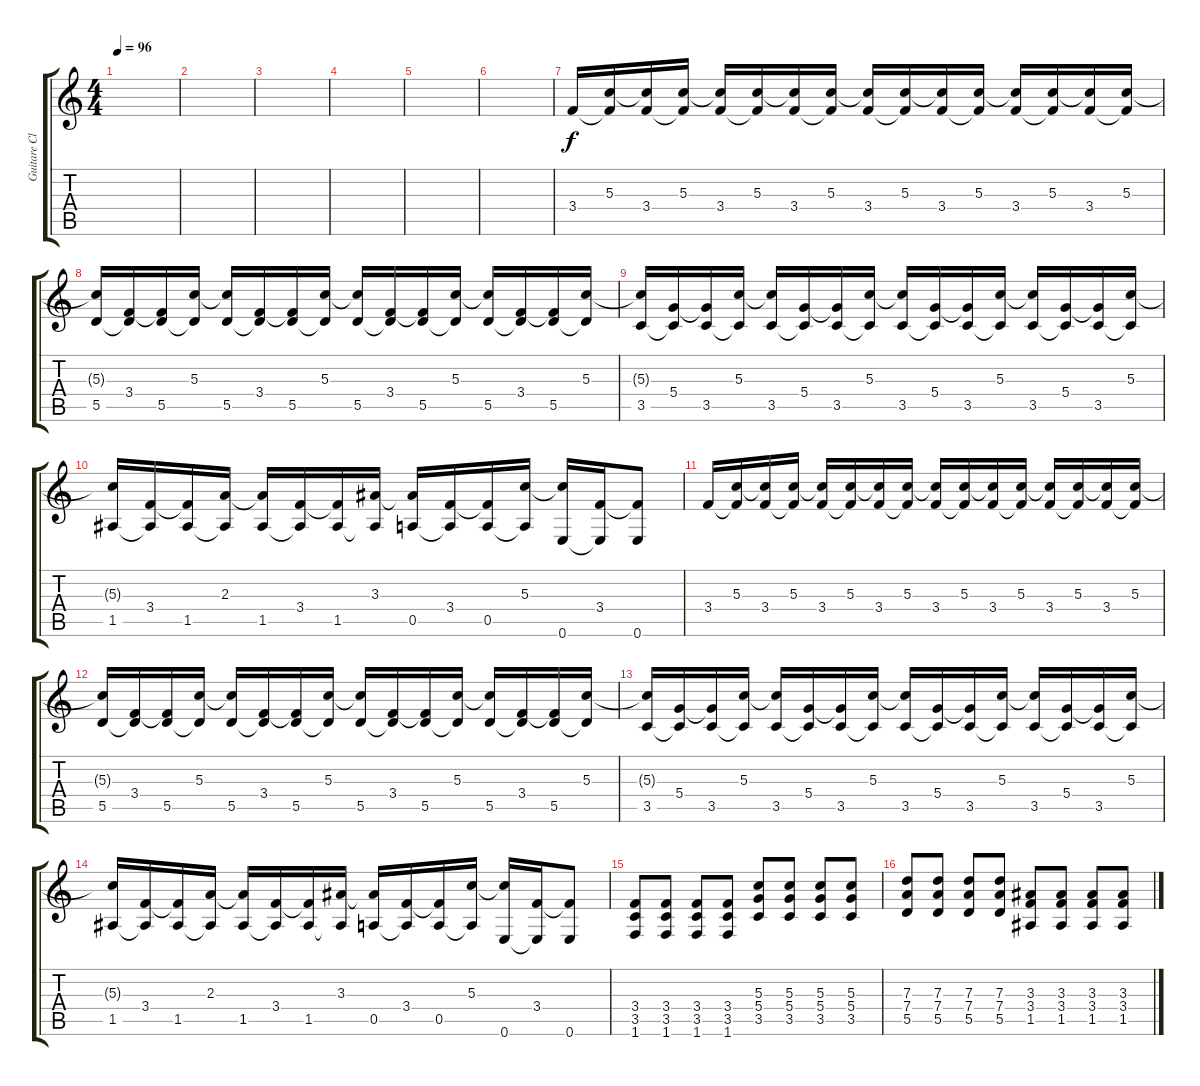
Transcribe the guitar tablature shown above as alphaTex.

\track ("Guitare Clean" "Guitare Cl") {instrument electricguitarjazz}
\staff {score tabs}
\tuning (E4 B3 G3 D3 A2 E2) {hide}
\ts (4 4)
\tempo 96
\clef g2
\ks c
|
|
|
|
|
|
3.4.16{volume 16 instrument electricguitarjazz} (5.3 3.4{t}).16 (5.3{t} 3.4).16 (5.3 3.4{t}).16 (5.3{t} 3.4).16 (5.3 3.4{t}).16 (5.3{t} 3.4).16 (5.3 3.4{t}).16 (5.3{t} 3.4).16 (5.3 3.4{t}).16 (5.3{t} 3.4).16 (5.3 3.4{t}).16 (5.3{t} 3.4).16 (5.3 3.4{t}).16 (5.3{t} 3.4).16 (5.3 3.4{t}).16 |
(5.3{t} 5.5).16 (3.4 5.5{t}).16 (3.4{t} 5.5).16 (5.3 5.5{t}).16 (5.3{t} 5.5).16 (3.4 5.5{t}).16 (3.4{t} 5.5).16 (5.3 5.5{t}).16 (5.3{t} 5.5).16 (3.4 5.5{t}).16 (3.4{t} 5.5).16 (5.3 5.5{t}).16 (5.3{t} 5.5).16 (3.4 5.5{t}).16 (3.4{t} 5.5).16 (5.3 5.5{t}).16 |
(5.3{t} 3.5).16 (5.4 3.5{t}).16 (5.4{t} 3.5).16 (5.3 3.5{t}).16 (5.3{t} 3.5).16 (5.4 3.5{t}).16 (5.4{t} 3.5).16 (5.3 3.5{t}).16 (5.3{t} 3.5).16 (5.4 3.5{t}).16 (5.4{t} 3.5).16 (5.3 3.5{t}).16 (5.3{t} 3.5).16 (5.4 3.5{t}).16 (5.4{t} 3.5).16 (5.3 3.5{t}).16 |
(5.3{t} 1.5).16 (3.4 1.5{t}).16 (3.4{t} 1.5).16 (2.3 1.5{t}).16 (2.3{t} 1.5).16 (3.4 1.5{t}).16 (3.4{t} 1.5).16 (3.3 1.5{t}).16 (3.3{t} 0.5).16 (3.4 0.5{t}).16 (3.4{t} 0.5).16 (5.3 0.5{t}).16 (5.3{t} 0.6).16 (3.4 0.6{t}).16 (3.4{t} 0.6).8 |
3.4.16{volume 16 instrument electricguitarjazz} (5.3 3.4{t}).16 (5.3{t} 3.4).16 (5.3 3.4{t}).16 (5.3{t} 3.4).16 (5.3 3.4{t}).16 (5.3{t} 3.4).16 (5.3 3.4{t}).16 (5.3{t} 3.4).16 (5.3 3.4{t}).16 (5.3{t} 3.4).16 (5.3 3.4{t}).16 (5.3{t} 3.4).16 (5.3 3.4{t}).16 (5.3{t} 3.4).16 (5.3 3.4{t}).16 |
(5.3{t} 5.5).16 (3.4 5.5{t}).16 (3.4{t} 5.5).16 (5.3 5.5{t}).16 (5.3{t} 5.5).16 (3.4 5.5{t}).16 (3.4{t} 5.5).16 (5.3 5.5{t}).16 (5.3{t} 5.5).16 (3.4 5.5{t}).16 (3.4{t} 5.5).16 (5.3 5.5{t}).16 (5.3{t} 5.5).16 (3.4 5.5{t}).16 (3.4{t} 5.5).16 (5.3 5.5{t}).16 |
(5.3{t} 3.5).16 (5.4 3.5{t}).16 (5.4{t} 3.5).16 (5.3 3.5{t}).16 (5.3{t} 3.5).16 (5.4 3.5{t}).16 (5.4{t} 3.5).16 (5.3 3.5{t}).16 (5.3{t} 3.5).16 (5.4 3.5{t}).16 (5.4{t} 3.5).16 (5.3 3.5{t}).16 (5.3{t} 3.5).16 (5.4 3.5{t}).16 (5.4{t} 3.5).16 (5.3 3.5{t}).16 |
(5.3{t} 1.5).16 (3.4 1.5{t}).16 (3.4{t} 1.5).16 (2.3 1.5{t}).16 (2.3{t} 1.5).16 (3.4 1.5{t}).16 (3.4{t} 1.5).16 (3.3 1.5{t}).16 (3.3{t} 0.5).16 (3.4 0.5{t}).16 (3.4{t} 0.5).16 (5.3 0.5{t}).16 (5.3{t} 0.6).16 (3.4 0.6{t}).16 (3.4{t} 0.6).8 |
(3.4 3.5 1.6).8{instrument distortionguitar} (3.4 3.5 1.6).8 (3.4 3.5 1.6).8 (3.4 3.5 1.6).8 (5.3 5.4 3.5).8 (5.3 5.4 3.5).8 (5.3 5.4 3.5).8 (5.3 5.4 3.5).8 |
(7.3 7.4 5.5).8 (7.3 7.4 5.5).8 (7.3 7.4 5.5).8 (7.3 7.4 5.5).8 (3.3 3.4 1.5).8 (3.3 3.4 1.5).8 (3.3 3.4 1.5).8 (3.3 3.4 1.5).8
